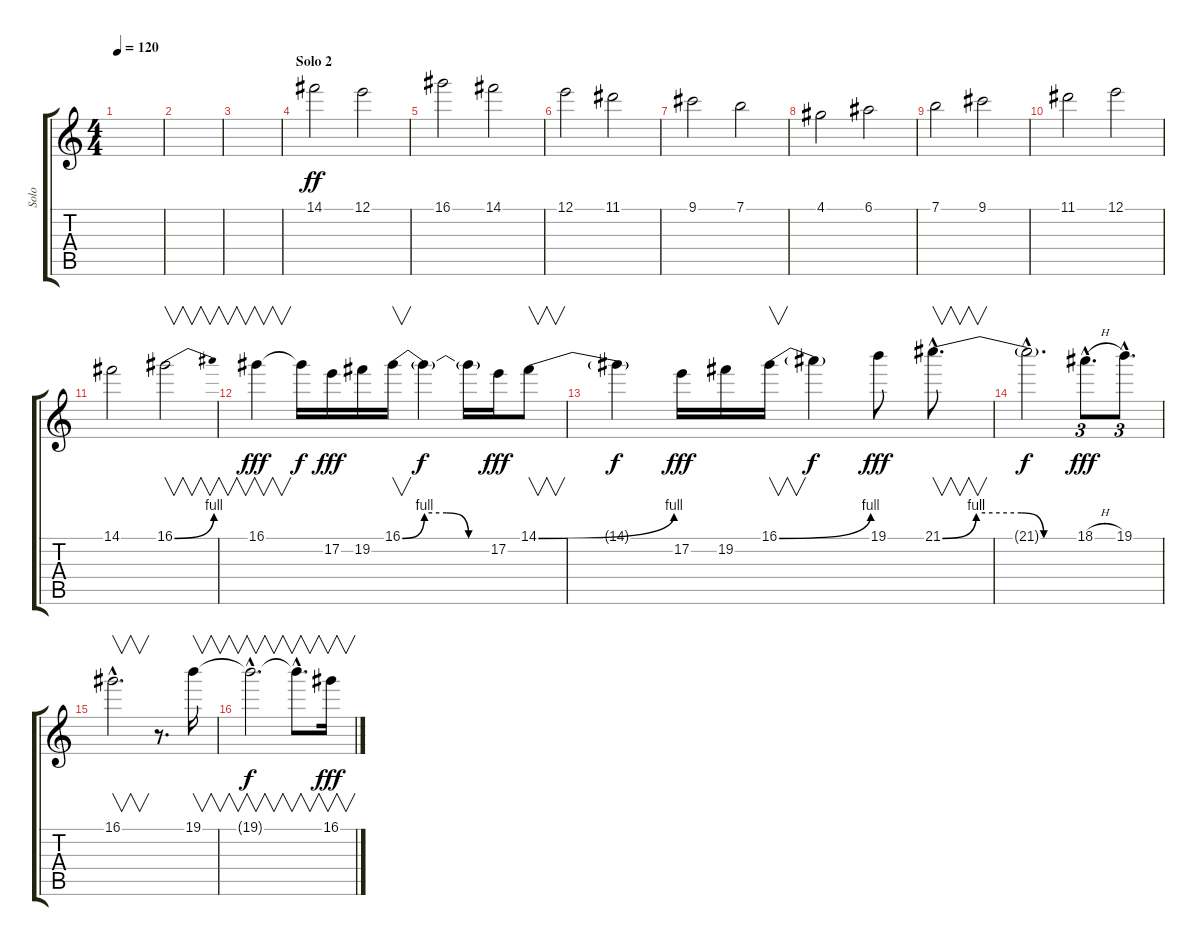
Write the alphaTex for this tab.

\track ("Solo" "Solo") {instrument overdrivenguitar}
\staff {score tabs}
\tuning (E4 B3 G3 D3 A2 E2) {hide}
\ts (4 4)
\tempo 120
\clef g2
\ks c
|
|
|
\section ("" "Solo 2")
14.1.2{dy ff volume 16} 12.1.2 |
16.1.2 14.1.2 |
12.1.2 11.1.2 |
9.1.2 7.1.2 |
4.1.2 6.1.2 |
7.1.2 9.1.2 |
11.1.2 12.1.2 |
14.1.2 16.1{be (bend 0 0 60 4)}.2{v} |
16.1.4{v dy fff} 16.1{t}.16{dy f} 17.2.16{dy fff} 19.2.16 16.1{be (custom 0 0 15 4 30 4 45 0 60 0)}.16{v} 16.1{t}.4{dy f} 16.1{t}.16 17.2.16{dy fff} 14.1{be (bend 0 0 60 4)}.8{v} |
14.1{t}.4{dy f} 17.2.16{dy fff} 19.2.16 16.1{be (bend 0 0 60 4)}.16{v} 16.1{t}.4{dy f} 19.1.8{dy fff} 21.1{be (custom 0 0 15 4 35 4 45 0 60 0) hac}.8{v d} |
21.1{hac t}.2{d dy f} 18.1{h hac}.8{d tu (3 2) dy fff} 19.1{hac}.8{d tu (3 2)} |
16.1{hac}.2{v d} r.8{d} 19.1.16{v volume 16 balance 16} |
19.1{hac t}.2{v d dy f} 19.1{hac t}.8{v d} 16.1.16{v dy fff}
